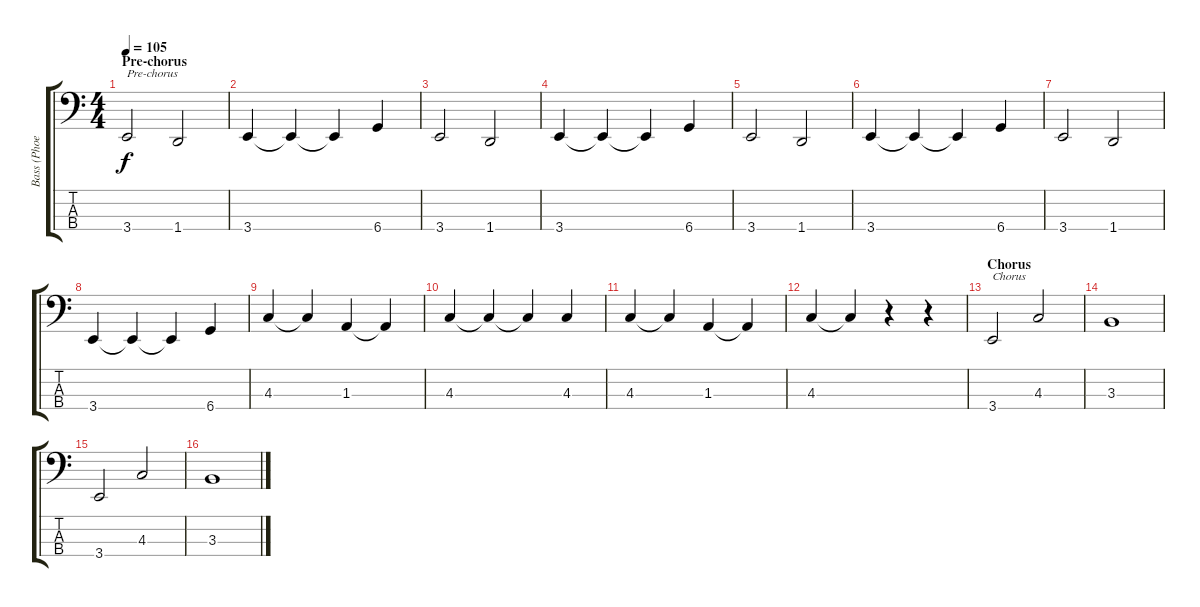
\track ("Bass (Phoenix)" "Bass (Phoe") {instrument electricbassfinger}
\staff {score tabs}
\tuning (Gb2 Db2 Ab1 Db1) {hide}
\ts (4 4)
\section ("" "Pre-chorus")
\tempo 105
\clef f4
\ks c
3.4.2{txt "Pre-chorus" dy f} 1.4.2 |
3.4.4 3.4{t}.4 3.4{t}.4 6.4.4 |
3.4.2 1.4.2 |
3.4.4 3.4{t}.4 3.4{t}.4 6.4.4 |
3.4.2 1.4.2 |
3.4.4 3.4{t}.4 3.4{t}.4 6.4.4 |
3.4.2 1.4.2 |
3.4.4 3.4{t}.4 3.4{t}.4 6.4.4 |
4.3.4 4.3{t}.4 1.3.4 1.3{t}.4 |
4.3.4 4.3{t}.4 4.3{t}.4 4.3.4 |
4.3.4 4.3{t}.4 1.3.4 1.3{t}.4 |
4.3.4 4.3{t}.4 r.4 r.4 |
\section ("" "Chorus")
3.4.2{txt "Chorus"} 4.3.2 |
3.3.1 |
3.4.2 4.3.2 |
3.3.1
